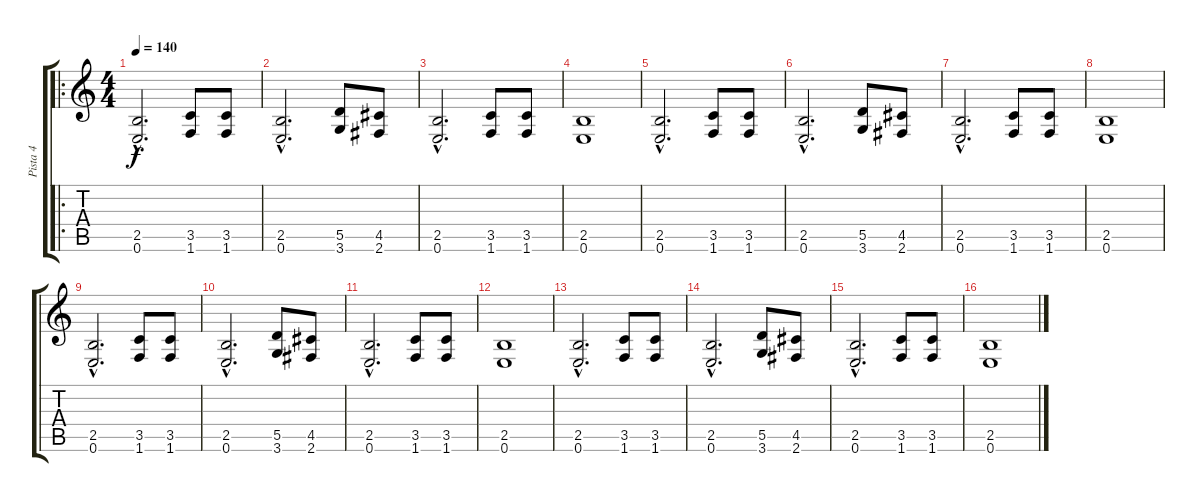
\track ("Pista 4" "Pista 4") {instrument distortionguitar}
\staff {score tabs}
\tuning (E4 B3 G3 D3 A2 E2) {hide}
\ro
\ts (4 4)
\tempo 140
\clef g2
\ks c
(2.5{hac} 0.6{hac}).2{d dy f} (3.5 1.6).8 (3.5 1.6).8 |
(2.5{hac} 0.6{hac}).2{d} (5.5 3.6).8 (4.5 2.6).8 |
(2.5{hac} 0.6{hac}).2{d} (3.5 1.6).8 (3.5 1.6).8 |
(2.5 0.6).1 |
(2.5{hac} 0.6{hac}).2{d} (3.5 1.6).8 (3.5 1.6).8 |
(2.5{hac} 0.6{hac}).2{d} (5.5 3.6).8 (4.5 2.6).8 |
(2.5{hac} 0.6{hac}).2{d} (3.5 1.6).8 (3.5 1.6).8 |
(2.5 0.6).1 |
(2.5{hac} 0.6{hac}).2{d} (3.5 1.6).8 (3.5 1.6).8 |
(2.5{hac} 0.6{hac}).2{d} (5.5 3.6).8 (4.5 2.6).8 |
(2.5{hac} 0.6{hac}).2{d} (3.5 1.6).8 (3.5 1.6).8 |
(2.5 0.6).1 |
(2.5{hac} 0.6{hac}).2{d} (3.5 1.6).8 (3.5 1.6).8 |
(2.5{hac} 0.6{hac}).2{d} (5.5 3.6).8 (4.5 2.6).8 |
(2.5{hac} 0.6{hac}).2{d} (3.5 1.6).8 (3.5 1.6).8 |
(2.5 0.6).1
